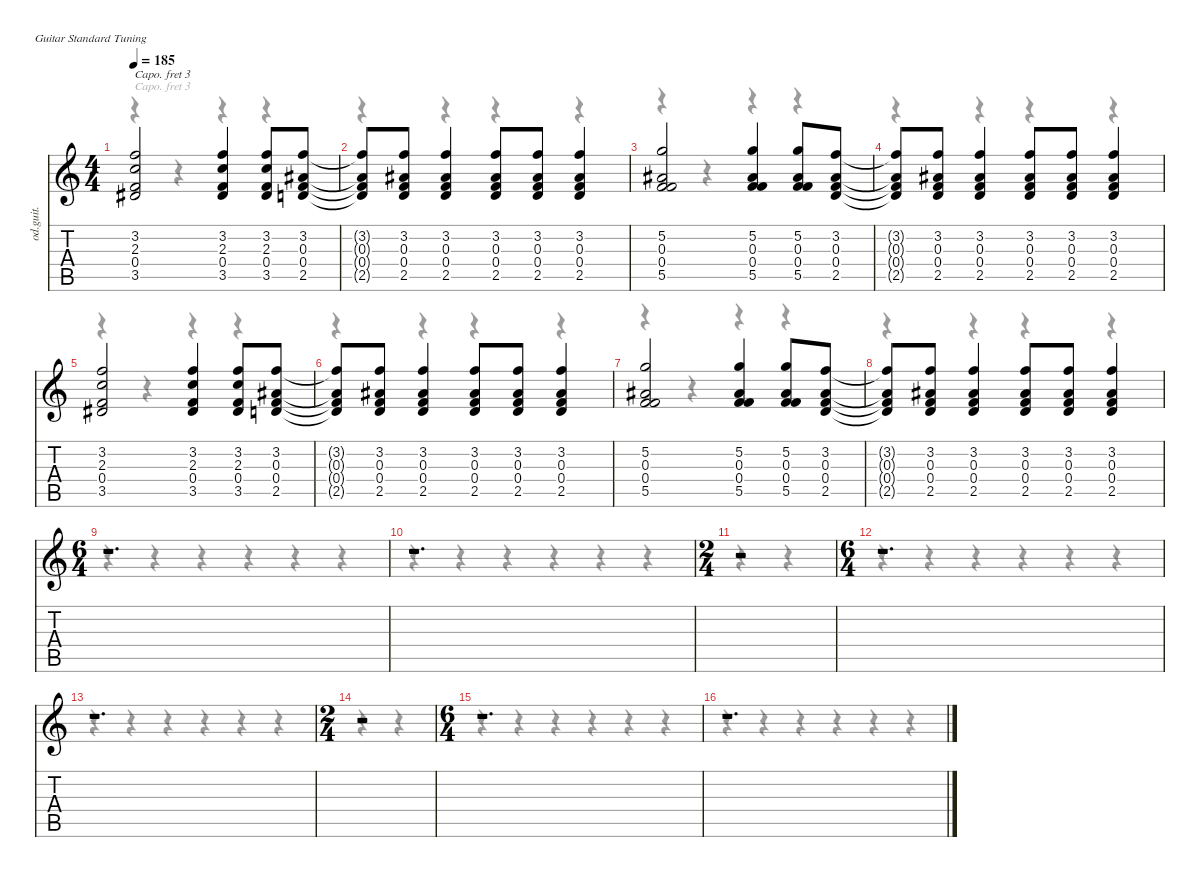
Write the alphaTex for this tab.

\defaultSystemsLayout 4
\hideDynamics
\bracketExtendMode nobrackets
\otherSystemsTrackNameOrientation horizontal
\track ("Track 2" "od.guit.") {instrument overdrivenguitar}
\staff {score tabs}
\capo 3
\tuning (E4 B3 G3 D3 A2 E2)
\voice
\ts (4 4)
\tempo 185
\clef g2
\ks c
(3.2 2.3 0.4 3.5{acc #}).2{dy f beam Up} (3.2 2.3 0.4 3.5{acc #}).4{beam Up} (3.2 2.3 0.4 3.5{acc #}).8{beam Up} (3.2 0.3{acc #} 0.4 2.5).8{beam Up} |
(3.2{t} 0.3{t acc #} 0.4{t} 2.5{t}).8{beam Up} (3.2 0.3{acc #} 0.4 2.5).8{beam Up} (3.2 0.3{acc #} 0.4 2.5).4{beam Up} (3.2 0.3{acc #} 0.4 2.5).8{beam Up} (3.2 0.3{acc #} 0.4 2.5).8{beam Up} (3.2 0.3{acc #} 0.4 2.5).4{beam Up} |
(5.2 0.3{acc #} 0.4 5.5).2{beam Up} (5.2 0.3{acc #} 0.4 5.5).4{beam Up} (5.2 0.3{acc #} 0.4 5.5).8{beam Up} (3.2 0.3{acc #} 0.4 2.5).8{beam Up} |
(3.2{t} 0.3{t acc #} 0.4{t} 2.5{t}).8{beam Up} (3.2 0.3{acc #} 0.4 2.5).8{beam Up} (3.2 0.3{acc #} 0.4 2.5).4{beam Up} (3.2 0.3{acc #} 0.4 2.5).8{beam Up} (3.2 0.3{acc #} 0.4 2.5).8{beam Up} (3.2 0.3{acc #} 0.4 2.5).4{beam Up} |
(3.2 2.3 0.4 3.5{acc #}).2{beam Up} (3.2 2.3 0.4 3.5{acc #}).4{beam Up} (3.2 2.3 0.4 3.5{acc #}).8{beam Up} (3.2 0.3{acc #} 0.4 2.5).8{beam Up} |
(3.2{t} 0.3{t acc #} 0.4{t} 2.5{t}).8{beam Up} (3.2 0.3{acc #} 0.4 2.5).8{beam Up} (3.2 0.3{acc #} 0.4 2.5).4{beam Up} (3.2 0.3{acc #} 0.4 2.5).8{beam Up} (3.2 0.3{acc #} 0.4 2.5).8{beam Up} (3.2 0.3{acc #} 0.4 2.5).4{beam Up} |
(5.2 0.3{acc #} 0.4 5.5).2{beam Up} (5.2 0.3{acc #} 0.4 5.5).4{beam Up} (5.2 0.3{acc #} 0.4 5.5).8{beam Up} (3.2 0.3{acc #} 0.4 2.5).8{beam Up} |
(3.2{t} 0.3{t acc #} 0.4{t} 2.5{t}).8{beam Up} (3.2 0.3{acc #} 0.4 2.5).8{beam Up} (3.2 0.3{acc #} 0.4 2.5).4{beam Up} (3.2 0.3{acc #} 0.4 2.5).8{beam Up} (3.2 0.3{acc #} 0.4 2.5).8{beam Up} (3.2 0.3{acc #} 0.4 2.5).4{beam Up} |
\ts (6 4)
\beaming (8 3 3 3 3)
r.1{d beam Up} |
r.1{d beam Up} |
\ts (2 4)
\beaming (8 1 1 1 1)
r.2{beam Up} |
\ts (6 4)
\beaming (8 3 3 3 3)
r.1{d beam Up} |
r.1{d beam Up} |
\ts (2 4)
\beaming (8 1 1 1 1)
r.2{beam Up} |
\ts (6 4)
\beaming (8 3 3 3 3)
r.1{d beam Up} |
r.1{d beam Up}
\voice
\clef g2
\ottava regular
\simile none
\ks c
r.4{dy mf beam Down} r.4{beam Down} r.4{beam Down} r.4{beam Down} |
r.4{beam Down} r.4{beam Down} r.4{beam Down} r.4{beam Down} |
r.4{beam Down} r.4{beam Down} r.4{beam Down} r.4{beam Down} |
r.4{beam Down} r.4{beam Down} r.4{beam Down} r.4{beam Down} |
r.4{beam Down} r.4{beam Down} r.4{beam Down} r.4{beam Down} |
r.4{beam Down} r.4{beam Down} r.4{beam Down} r.4{beam Down} |
r.4{beam Down} r.4{beam Down} r.4{beam Down} r.4{beam Down} |
r.4{beam Down} r.4{beam Down} r.4{beam Down} r.4{beam Down} |
r.4{beam Down} r.4{beam Down} r.4{beam Down} r.4{beam Down} r.4{beam Down} r.4{beam Down} |
r.4{beam Down} r.4{beam Down} r.4{beam Down} r.4{beam Down} r.4{beam Down} r.4{beam Down} |
r.4{beam Down} r.4{beam Down} |
r.4{beam Down} r.4{beam Down} r.4{beam Down} r.4{beam Down} r.4{beam Down} r.4{beam Down} |
r.4{beam Down} r.4{beam Down} r.4{beam Down} r.4{beam Down} r.4{beam Down} r.4{beam Down} |
r.4{beam Down} r.4{beam Down} |
r.4{beam Down} r.4{beam Down} r.4{beam Down} r.4{beam Down} r.4{beam Down} r.4{beam Down} |
r.4{beam Down} r.4{beam Down} r.4{beam Down} r.4{beam Down} r.4{beam Down} r.4{beam Down}
